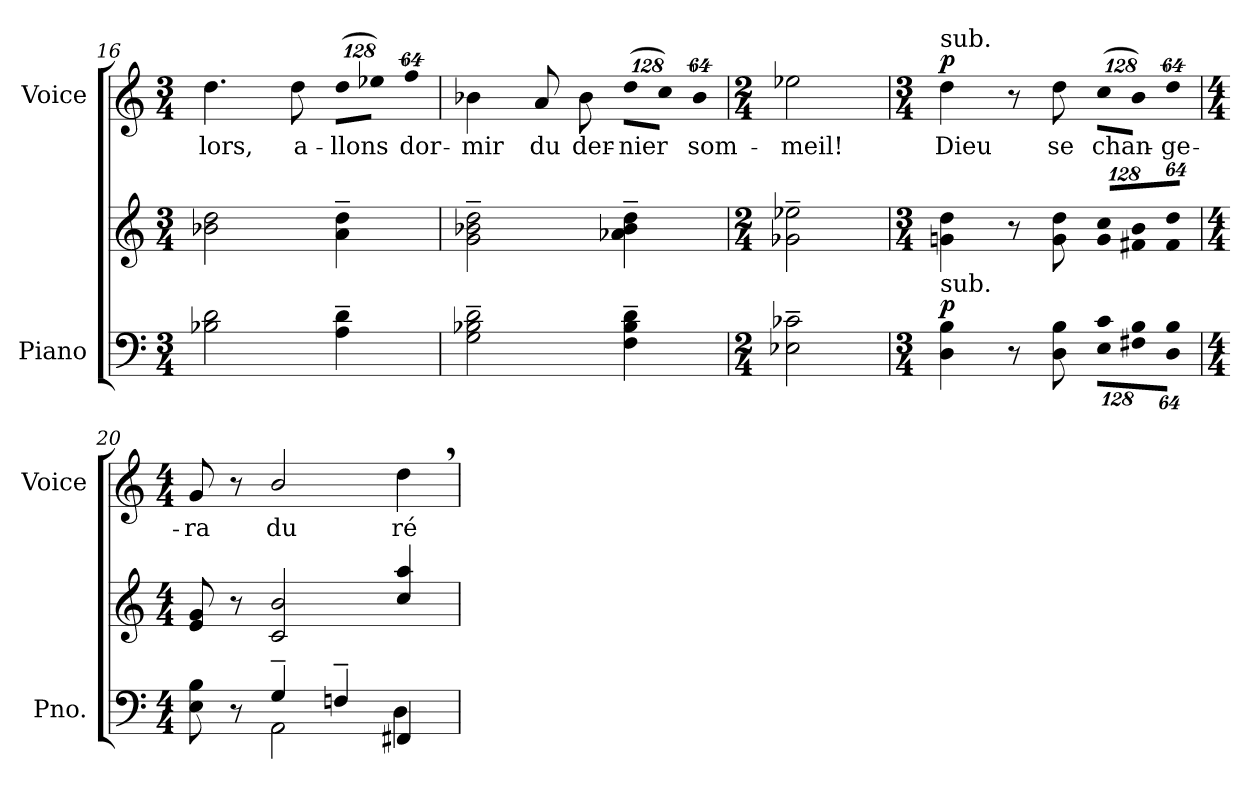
**kern	**kern	**dynam	**kern	**text	**dynam
*part2	*part2	*part2	*part1	*part1	*part1
*staff3	*staff2	*staff2/3	*staff1	*staff1	*staff1
*I"Piano	*	*	*I"Voice	*	*
*I'Pno.	*	*	*I'Voice	*	*
*clefF4	*clefG2	*	*clefG2	*	*
*k[]	*k[]	*	*k[]	*	*
*C:	*C:	*	*C:	*	*
*M3/4	*M3/4	*	*M3/4	*	*
=16	=16	=16	=16	=16	=16
!	!	!	!	!LO:LY:b:color=#000000	!
2B-Xi\ 2di	2b-Xi\ 2ddi	.	4.ddi\	-lors,	.
!	!	!	!	!LO:LY:b:color=#000000	!
.	.	.	8ddi\	a-	.
!	!	!	!LO:N:vis=8	!	!
!	!	!	!	!LO:LY:b:color=#000000	!
4Ai\~ 4di~	4ai\~ 4ddi~	.	(1024%85ddi\L	-llons	.
!	!	!	!LO:N:vis=8	!	!
.	.	.	1024%85ee-Xi\J)	.	.
!	!	!	!LO:N:vis=8	!	!
!	!	!	!	!LO:LY:b:color=#000000	!
.	.	.	512%43ffi\	dor-	.
=17	=17	=17	=17	=17	=17
!	!	!	!	!LO:LY:b:color=#000000	!
2Gi\~ 2B-Xi~ 2di~	2gi\~ 2b-Xi~ 2ddi~	.	4b-Xi\	-mir	.
!	!	!	!	!LO:LY:b:color=#000000	!
.	.	.	8ai/	du	.
!	!	!	!	!LO:LY:b:color=#000000	!
.	.	.	8b-i\	der-	.
!	!	!	!LO:N:vis=8	!	!
!	!	!	!	!LO:LY:b:color=#000000	!
4Fi\~ 4B-i~ 4di~	4a-Xi\~ 4b-i~ 4ddi~	.	(1024%85ddi\L	-nier	.
!	!	!	!LO:N:vis=8	!	!
.	.	.	1024%85cci\J)	.	.
!	!	!	!LO:N:vis=8	!	!
!	!	!	!	!LO:LY:b:color=#000000	!
.	.	.	512%43b-i\	som-	.
=18	=18	=18	=18	=18	=18
*M2/4	*M2/4	*	*M2/4	*	*
!	!	!	!	!LO:LY:b:color=#000000	!
2E-Xi\~ 2c-Xi~	2g-Xi\~ 2ee-Xi~	.	2ee-Xi\	-meil!	.
!!LO:LB:g=z
=19	=19	=19	=19	=19	=19
*M3/4	*M3/4	*	*M3/4	*	*
!	!	!	!LO:TX:a:t=sub.	!	!
!	!LO:TX:b:t=sub.	!	!	!	!
!	!	!	!	!LO:LY:b:color=#000000	!
4Di\ 4Bi	4gni\ 4ddi	p	4ddi\	Dieu	p
8r	8r	.	8r	.	.
!	!	!	!	!LO:LY:b:color=#000000	!
8Di\ 8Bi	8gi\ 8ddi	.	8ddi\	se	.
*Xbrackettup	*	*	*	*	*
!LO:N:vis=8	!	!	!	!	!
*	*Xbrackettup	*	*	*	*
!	!LO:N:vis=8	!	!LO:N:vis=8	!	!
!	!	!	!	!LO:LY:b:color=#000000	!
1024%85Ei\ 1024%85ciL	1024%85gi/ 1024%85cciL	.	(1024%85cci\L	chan-	.
!LO:N:vis=8	!LO:N:vis=8	!	!LO:N:vis=8	!	!
1024%85F#Xi\ 1024%85Bi	1024%85f#Xi/ 1024%85bi	.	1024%85bi\J)	.	.
!LO:N:vis=8	!LO:N:vis=8	!	!LO:N:vis=8	!	!
!	!	!	!	!LO:LY:b:color=#000000	!
512%43Di\ 512%43BiJ	512%43f#i/ 512%43ddiJ	.	512%43ddi\	-ge-	.
=20	=20	=20	=20	=20	=20
*M4/4	*M4/4	*	*M4/4	*	*
*^	*	*	*	*	*
!	!	!	!	!	!LO:LY:b:color=#000000	!
8Ei\ 8Bi	4ryy	8ei/ 8gi	.	8gi/	-ra	.
*X8ba	*	*	*	*	*	*
8r	.	8r	.	8r	.	.
!	!	!	!	!	!LO:LY:b:color=#000000	!
4G~i/	2AAi\	2ci/ 2bi	.	2bi/	du	.
4Fn~i/	.	.	.	.	.	.
*	*	*8ba	*	*	*	*
!	!	!	!	!	!LO:LY:b:color=#000000	!
4FF#Xi/	4Di\	4ci/ 4ai	.	4dd,i\	ré-	.
*v	*v	*	*	*	*	*
=	=	=	=	=	=
*-	*-	*-	*-	*-	*-
